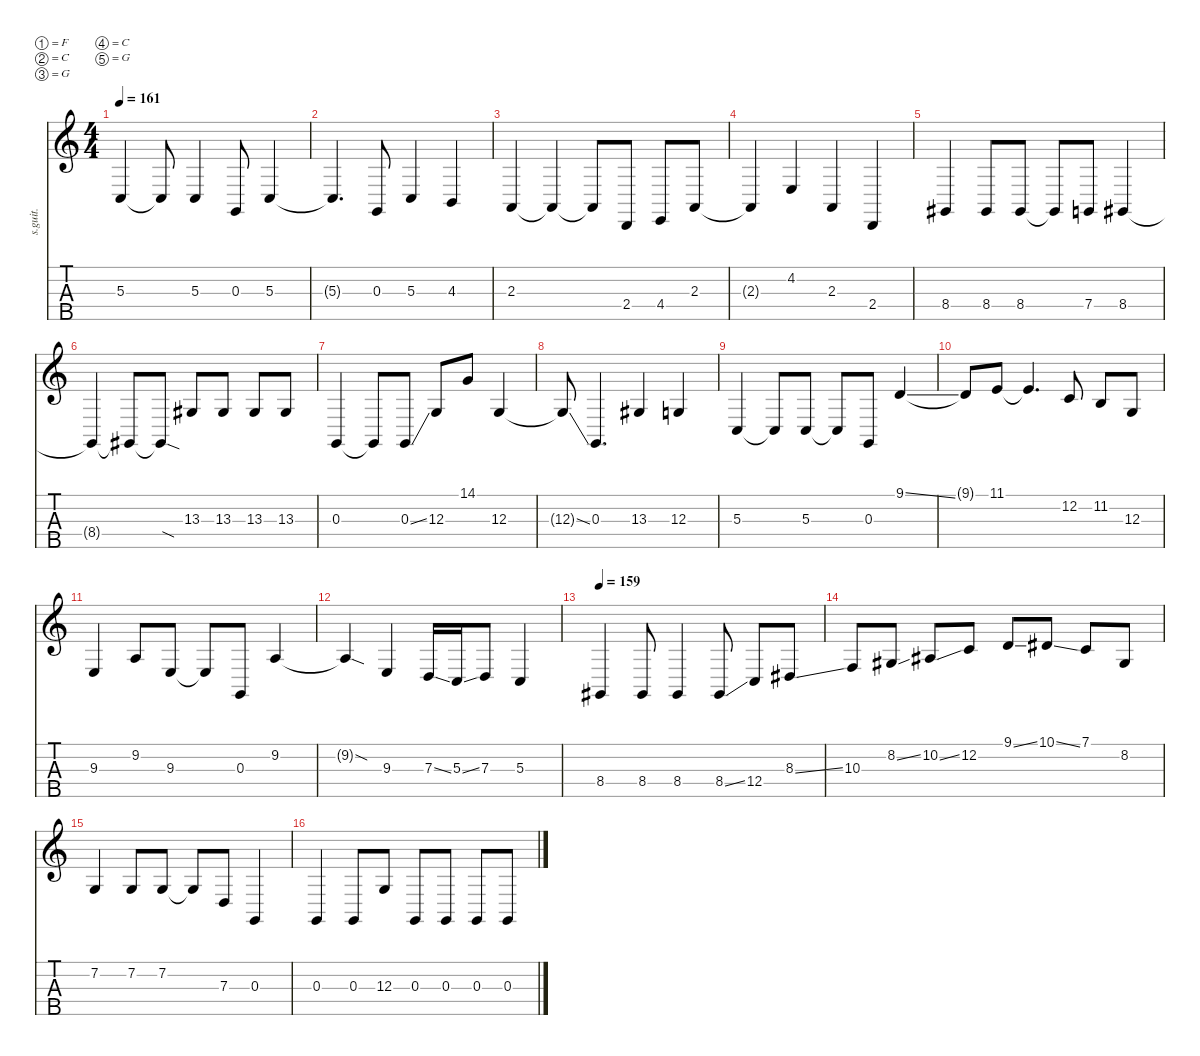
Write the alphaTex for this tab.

\defaultSystemsLayout 4
\hideDynamics
\bracketExtendMode nobrackets
\track ("Electric Bass" "s.guit.") {instrument electricbassfinger}
\staff {score tabs}
\tuning (F2 C2 G1 C1 G0)
\ts (4 4)
\tempo 161
\clef g2
\ks c
5.3.4{lyrics (0 "") lyrics (1 "") lyrics (2 "") lyrics (3 "") lyrics (4 "") dy f} 5.3{t}.8{lyrics (0 "") lyrics (1 "") lyrics (2 "") lyrics (3 "") lyrics (4 "")} 5.3.4{lyrics (0 "") lyrics (1 "") lyrics (2 "") lyrics (3 "") lyrics (4 "")} 0.3.8{lyrics (0 "") lyrics (1 "") lyrics (2 "") lyrics (3 "") lyrics (4 "")} 5.3.4{lyrics (0 "") lyrics (1 "") lyrics (2 "") lyrics (3 "") lyrics (4 "")} |
5.3{t}.4{d lyrics (0 "") lyrics (1 "") lyrics (2 "") lyrics (3 "") lyrics (4 "")} 0.3.8{lyrics (0 "") lyrics (1 "") lyrics (2 "") lyrics (3 "") lyrics (4 "")} 5.3.4{lyrics (0 "") lyrics (1 "") lyrics (2 "") lyrics (3 "") lyrics (4 "")} 4.3.4{lyrics (0 "") lyrics (1 "") lyrics (2 "") lyrics (3 "") lyrics (4 "")} |
2.3.4{lyrics (0 "") lyrics (1 "") lyrics (2 "") lyrics (3 "") lyrics (4 "")} 2.3{t}.4{lyrics (0 "") lyrics (1 "") lyrics (2 "") lyrics (3 "") lyrics (4 "")} 2.3{t}.8{lyrics (0 "") lyrics (1 "") lyrics (2 "") lyrics (3 "") lyrics (4 "")} 2.4.8{lyrics (0 "") lyrics (1 "") lyrics (2 "") lyrics (3 "") lyrics (4 "")} 4.4.8{lyrics (0 "") lyrics (1 "") lyrics (2 "") lyrics (3 "") lyrics (4 "")} 2.3.8{lyrics (0 "") lyrics (1 "") lyrics (2 "") lyrics (3 "") lyrics (4 "")} |
2.3{t}.4{lyrics (0 "") lyrics (1 "") lyrics (2 "") lyrics (3 "") lyrics (4 "")} 4.2.4{lyrics (0 "") lyrics (1 "") lyrics (2 "") lyrics (3 "") lyrics (4 "")} 2.3.4{lyrics (0 "") lyrics (1 "") lyrics (2 "") lyrics (3 "") lyrics (4 "")} 2.4.4{lyrics (0 "") lyrics (1 "") lyrics (2 "") lyrics (3 "") lyrics (4 "")} |
8.4{acc #}.4{lyrics (0 "") lyrics (1 "") lyrics (2 "") lyrics (3 "") lyrics (4 "")} 8.4{acc #}.8{lyrics (0 "") lyrics (1 "") lyrics (2 "") lyrics (3 "") lyrics (4 "")} 8.4{acc #}.8{lyrics (0 "") lyrics (1 "") lyrics (2 "") lyrics (3 "") lyrics (4 "")} 8.4{t acc #}.8{lyrics (0 "") lyrics (1 "") lyrics (2 "") lyrics (3 "") lyrics (4 "")} 7.4.8{lyrics (0 "") lyrics (1 "") lyrics (2 "") lyrics (3 "") lyrics (4 "")} 8.4{acc #}.4{lyrics (0 "") lyrics (1 "") lyrics (2 "") lyrics (3 "") lyrics (4 "")} |
8.4{t acc #}.4{lyrics (0 "") lyrics (1 "") lyrics (2 "") lyrics (3 "") lyrics (4 "")} 8.4{t acc #}.8{lyrics (0 "") lyrics (1 "") lyrics (2 "") lyrics (3 "") lyrics (4 "")} 8.4{sod t acc #}.8{lyrics (0 "") lyrics (1 "") lyrics (2 "") lyrics (3 "") lyrics (4 "")} 13.3{acc #}.8{lyrics (0 "") lyrics (1 "") lyrics (2 "") lyrics (3 "") lyrics (4 "")} 13.3{acc #}.8{lyrics (0 "") lyrics (1 "") lyrics (2 "") lyrics (3 "") lyrics (4 "")} 13.3{acc #}.8{lyrics (0 "") lyrics (1 "") lyrics (2 "") lyrics (3 "") lyrics (4 "")} 13.3{acc #}.8{lyrics (0 "") lyrics (1 "") lyrics (2 "") lyrics (3 "") lyrics (4 "")} |
0.3.4{lyrics (0 "") lyrics (1 "") lyrics (2 "") lyrics (3 "") lyrics (4 "")} 0.3{t}.8{lyrics (0 "") lyrics (1 "") lyrics (2 "") lyrics (3 "") lyrics (4 "")} 0.3{ss}.8{lyrics (0 "") lyrics (1 "") lyrics (2 "") lyrics (3 "") lyrics (4 "")} 12.3.8{lyrics (0 "") lyrics (1 "") lyrics (2 "") lyrics (3 "") lyrics (4 "")} 14.1.8{lyrics (0 "") lyrics (1 "") lyrics (2 "") lyrics (3 "") lyrics (4 "")} 12.3.4{lyrics (0 "") lyrics (1 "") lyrics (2 "") lyrics (3 "") lyrics (4 "")} |
12.3{ss t}.8{lyrics (0 "") lyrics (1 "") lyrics (2 "") lyrics (3 "") lyrics (4 "")} 0.3.4{d lyrics (0 "") lyrics (1 "") lyrics (2 "") lyrics (3 "") lyrics (4 "")} 13.3{acc #}.4{lyrics (0 "") lyrics (1 "") lyrics (2 "") lyrics (3 "") lyrics (4 "")} 12.3.4{lyrics (0 "") lyrics (1 "") lyrics (2 "") lyrics (3 "") lyrics (4 "")} |
5.3.4{lyrics (0 "") lyrics (1 "") lyrics (2 "") lyrics (3 "") lyrics (4 "")} 5.3{t}.8{lyrics (0 "") lyrics (1 "") lyrics (2 "") lyrics (3 "") lyrics (4 "")} 5.3.8{lyrics (0 "") lyrics (1 "") lyrics (2 "") lyrics (3 "") lyrics (4 "")} 5.3{t}.8{lyrics (0 "") lyrics (1 "") lyrics (2 "") lyrics (3 "") lyrics (4 "")} 0.3.8{lyrics (0 "") lyrics (1 "") lyrics (2 "") lyrics (3 "") lyrics (4 "")} 9.1{ss}.4{lyrics (0 "") lyrics (1 "") lyrics (2 "") lyrics (3 "") lyrics (4 "")} |
9.1{t}.8{lyrics (0 "") lyrics (1 "") lyrics (2 "") lyrics (3 "") lyrics (4 "")} 11.1.8{lyrics (0 "") lyrics (1 "") lyrics (2 "") lyrics (3 "") lyrics (4 "")} 11.1{t}.4{d lyrics (0 "") lyrics (1 "") lyrics (2 "") lyrics (3 "") lyrics (4 "")} 12.2.8{lyrics (0 "") lyrics (1 "") lyrics (2 "") lyrics (3 "") lyrics (4 "")} 11.2.8{lyrics (0 "") lyrics (1 "") lyrics (2 "") lyrics (3 "") lyrics (4 "")} 12.3.8{lyrics (0 "") lyrics (1 "") lyrics (2 "") lyrics (3 "") lyrics (4 "")} |
9.3.4{lyrics (0 "") lyrics (1 "") lyrics (2 "") lyrics (3 "") lyrics (4 "")} 9.2.8{lyrics (0 "") lyrics (1 "") lyrics (2 "") lyrics (3 "") lyrics (4 "")} 9.3.8{lyrics (0 "") lyrics (1 "") lyrics (2 "") lyrics (3 "") lyrics (4 "")} 9.3{t}.8{lyrics (0 "") lyrics (1 "") lyrics (2 "") lyrics (3 "") lyrics (4 "")} 0.3.8{lyrics (0 "") lyrics (1 "") lyrics (2 "") lyrics (3 "") lyrics (4 "")} 9.2.4{lyrics (0 "") lyrics (1 "") lyrics (2 "") lyrics (3 "") lyrics (4 "")} |
9.2{sod t}.4{lyrics (0 "") lyrics (1 "") lyrics (2 "") lyrics (3 "") lyrics (4 "")} 9.3.4{lyrics (0 "") lyrics (1 "") lyrics (2 "") lyrics (3 "") lyrics (4 "")} 7.3{ss}.16{lyrics (0 "") lyrics (1 "") lyrics (2 "") lyrics (3 "") lyrics (4 "")} 5.3{ss}.16{lyrics (0 "") lyrics (1 "") lyrics (2 "") lyrics (3 "") lyrics (4 "")} 7.3.8{lyrics (0 "") lyrics (1 "") lyrics (2 "") lyrics (3 "") lyrics (4 "")} 5.3.4{lyrics (0 "") lyrics (1 "") lyrics (2 "") lyrics (3 "") lyrics (4 "")} |
\tempo 159
8.4{acc #}.4{lyrics (0 "") lyrics (1 "") lyrics (2 "") lyrics (3 "") lyrics (4 "")} 8.4{acc #}.8{lyrics (0 "") lyrics (1 "") lyrics (2 "") lyrics (3 "") lyrics (4 "")} 8.4{acc #}.4{lyrics (0 "") lyrics (1 "") lyrics (2 "") lyrics (3 "") lyrics (4 "")} 8.4{ss acc #}.8{lyrics (0 "") lyrics (1 "") lyrics (2 "") lyrics (3 "") lyrics (4 "")} 12.4.8{lyrics (0 "") lyrics (1 "") lyrics (2 "") lyrics (3 "") lyrics (4 "")} 8.3{ss acc #}.8{lyrics (0 "") lyrics (1 "") lyrics (2 "") lyrics (3 "") lyrics (4 "")} |
10.3.8{lyrics (0 "") lyrics (1 "") lyrics (2 "") lyrics (3 "") lyrics (4 "")} 8.2{ss acc #}.8{lyrics (0 "") lyrics (1 "") lyrics (2 "") lyrics (3 "") lyrics (4 "")} 10.2{ss acc #}.8{lyrics (0 "") lyrics (1 "") lyrics (2 "") lyrics (3 "") lyrics (4 "")} 12.2.8{lyrics (0 "") lyrics (1 "") lyrics (2 "") lyrics (3 "") lyrics (4 "")} 9.1{ss}.8{lyrics (0 "") lyrics (1 "") lyrics (2 "") lyrics (3 "") lyrics (4 "")} 10.1{ss acc #}.8{lyrics (0 "") lyrics (1 "") lyrics (2 "") lyrics (3 "") lyrics (4 "")} 7.1.8{lyrics (0 "") lyrics (1 "") lyrics (2 "") lyrics (3 "") lyrics (4 "")} 8.2{acc #}.8{lyrics (0 "") lyrics (1 "") lyrics (2 "") lyrics (3 "") lyrics (4 "")} |
7.2.4{lyrics (0 "") lyrics (1 "") lyrics (2 "") lyrics (3 "") lyrics (4 "")} 7.2.8{lyrics (0 "") lyrics (1 "") lyrics (2 "") lyrics (3 "") lyrics (4 "")} 7.2.8{lyrics (0 "") lyrics (1 "") lyrics (2 "") lyrics (3 "") lyrics (4 "")} 7.2{t}.8{lyrics (0 "") lyrics (1 "") lyrics (2 "") lyrics (3 "") lyrics (4 "")} 7.3.8{lyrics (0 "") lyrics (1 "") lyrics (2 "") lyrics (3 "") lyrics (4 "")} 0.3.4{lyrics (0 "") lyrics (1 "") lyrics (2 "") lyrics (3 "") lyrics (4 "")} |
0.3.4{lyrics (0 "") lyrics (1 "") lyrics (2 "") lyrics (3 "") lyrics (4 "")} 0.3.8{lyrics (0 "") lyrics (1 "") lyrics (2 "") lyrics (3 "") lyrics (4 "")} 12.3.8{lyrics (0 "") lyrics (1 "") lyrics (2 "") lyrics (3 "") lyrics (4 "")} 0.3.8{lyrics (0 "") lyrics (1 "") lyrics (2 "") lyrics (3 "") lyrics (4 "")} 0.3.8{lyrics (0 "") lyrics (1 "") lyrics (2 "") lyrics (3 "") lyrics (4 "")} 0.3.8{lyrics (0 "") lyrics (1 "") lyrics (2 "") lyrics (3 "") lyrics (4 "")} 0.3.8{lyrics (0 "") lyrics (1 "") lyrics (2 "") lyrics (3 "") lyrics (4 "")}
